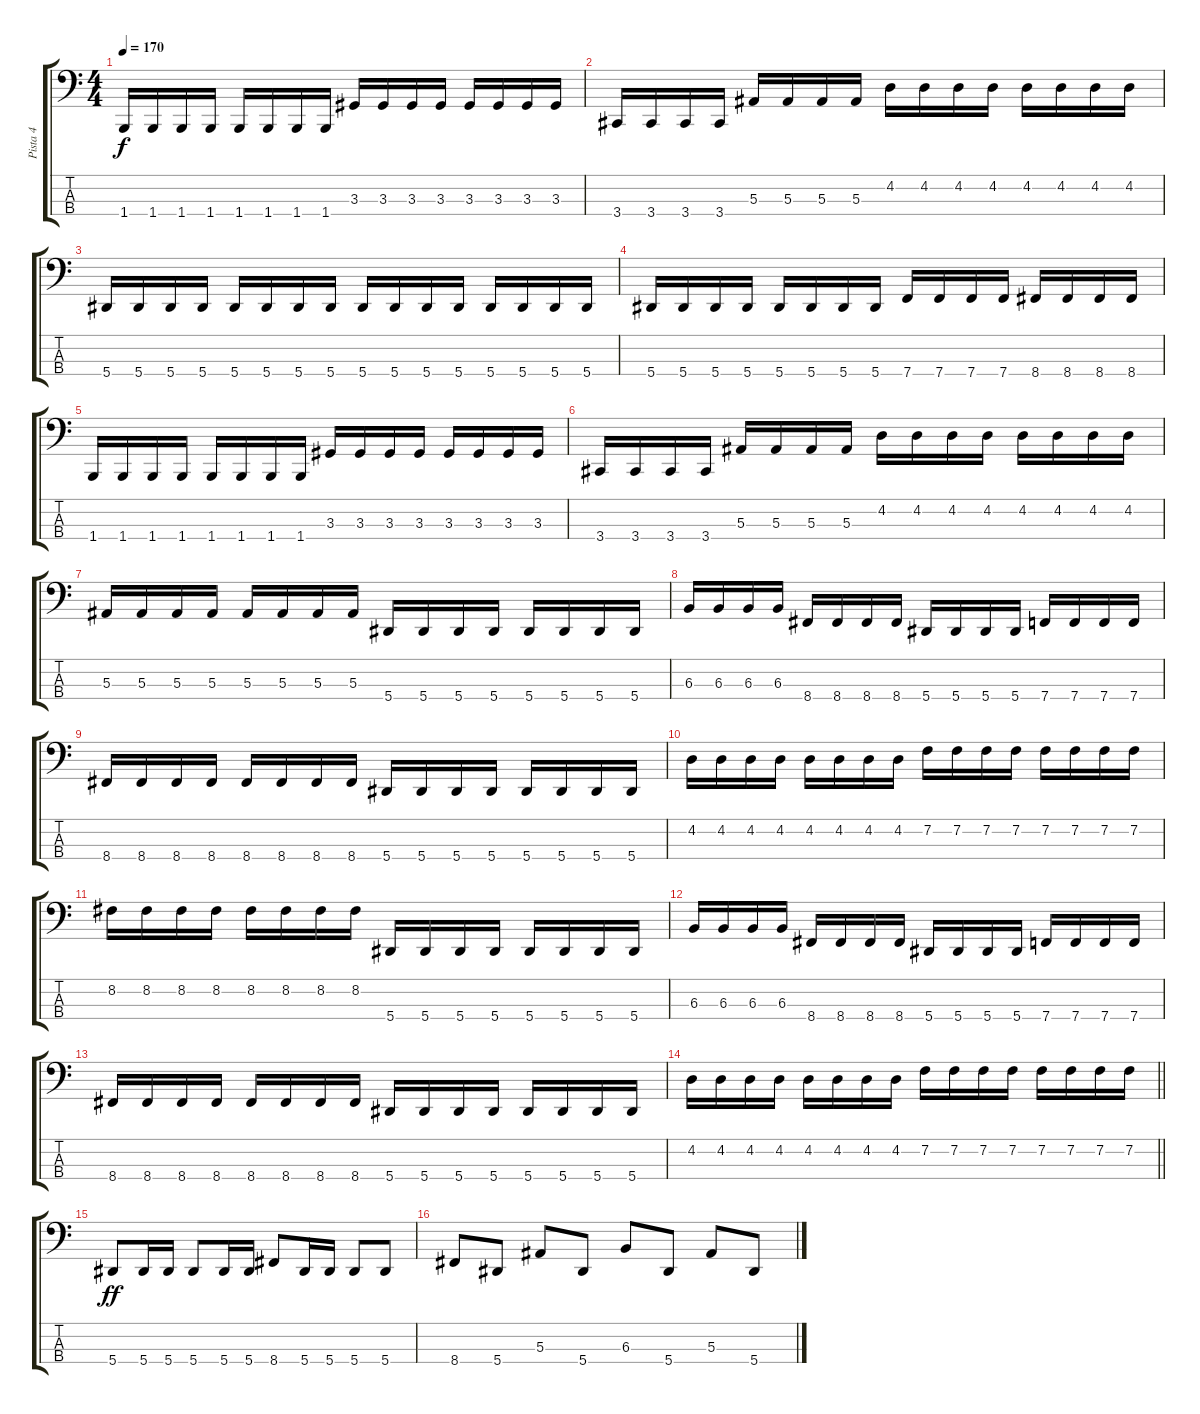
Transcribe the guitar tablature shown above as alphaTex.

\track ("Pista 4" "Pista 4") {instrument electricbassfinger}
\staff {score tabs}
\tuning (Eb2 Bb1 F1 Bb0) {hide}
\ts (4 4)
\tempo 170
\clef f4
\ks c
1.4.16{dy f} 1.4.16 1.4.16 1.4.16 1.4.16 1.4.16 1.4.16 1.4.16 3.3.16 3.3.16 3.3.16 3.3.16 3.3.16 3.3.16 3.3.16 3.3.16 |
3.4.16 3.4.16 3.4.16 3.4.16 5.3.16 5.3.16 5.3.16 5.3.16 4.2.16 4.2.16 4.2.16 4.2.16 4.2.16 4.2.16 4.2.16 4.2.16 |
5.4.16 5.4.16 5.4.16 5.4.16 5.4.16 5.4.16 5.4.16 5.4.16 5.4.16 5.4.16 5.4.16 5.4.16 5.4.16 5.4.16 5.4.16 5.4.16 |
5.4.16 5.4.16 5.4.16 5.4.16 5.4.16 5.4.16 5.4.16 5.4.16 7.4.16 7.4.16 7.4.16 7.4.16 8.4.16 8.4.16 8.4.16 8.4.16 |
1.4.16 1.4.16 1.4.16 1.4.16 1.4.16 1.4.16 1.4.16 1.4.16 3.3.16 3.3.16 3.3.16 3.3.16 3.3.16 3.3.16 3.3.16 3.3.16 |
3.4.16 3.4.16 3.4.16 3.4.16 5.3.16 5.3.16 5.3.16 5.3.16 4.2.16 4.2.16 4.2.16 4.2.16 4.2.16 4.2.16 4.2.16 4.2.16 |
5.3.16 5.3.16 5.3.16 5.3.16 5.3.16 5.3.16 5.3.16 5.3.16 5.4.16 5.4.16 5.4.16 5.4.16 5.4.16 5.4.16 5.4.16 5.4.16 |
6.3.16 6.3.16 6.3.16 6.3.16 8.4.16 8.4.16 8.4.16 8.4.16 5.4.16 5.4.16 5.4.16 5.4.16 7.4.16 7.4.16 7.4.16 7.4.16 |
8.4.16 8.4.16 8.4.16 8.4.16 8.4.16 8.4.16 8.4.16 8.4.16 5.4.16 5.4.16 5.4.16 5.4.16 5.4.16 5.4.16 5.4.16 5.4.16 |
4.2.16 4.2.16 4.2.16 4.2.16 4.2.16 4.2.16 4.2.16 4.2.16 7.2.16 7.2.16 7.2.16 7.2.16 7.2.16 7.2.16 7.2.16 7.2.16 |
8.2.16 8.2.16 8.2.16 8.2.16 8.2.16 8.2.16 8.2.16 8.2.16 5.4.16 5.4.16 5.4.16 5.4.16 5.4.16 5.4.16 5.4.16 5.4.16 |
6.3.16 6.3.16 6.3.16 6.3.16 8.4.16 8.4.16 8.4.16 8.4.16 5.4.16 5.4.16 5.4.16 5.4.16 7.4.16 7.4.16 7.4.16 7.4.16 |
8.4.16 8.4.16 8.4.16 8.4.16 8.4.16 8.4.16 8.4.16 8.4.16 5.4.16 5.4.16 5.4.16 5.4.16 5.4.16 5.4.16 5.4.16 5.4.16 |
\barLineRight lightlight
4.2.16 4.2.16 4.2.16 4.2.16 4.2.16 4.2.16 4.2.16 4.2.16 7.2.16 7.2.16 7.2.16 7.2.16 7.2.16 7.2.16 7.2.16 7.2.16 |
5.4.8{dy ff} 5.4.16 5.4.16 5.4.8 5.4.16 5.4.16 8.4.8 5.4.16 5.4.16 5.4.8 5.4.8 |
8.4.8 5.4.8 5.3.8 5.4.8 6.3.8 5.4.8 5.3.8 5.4.8
